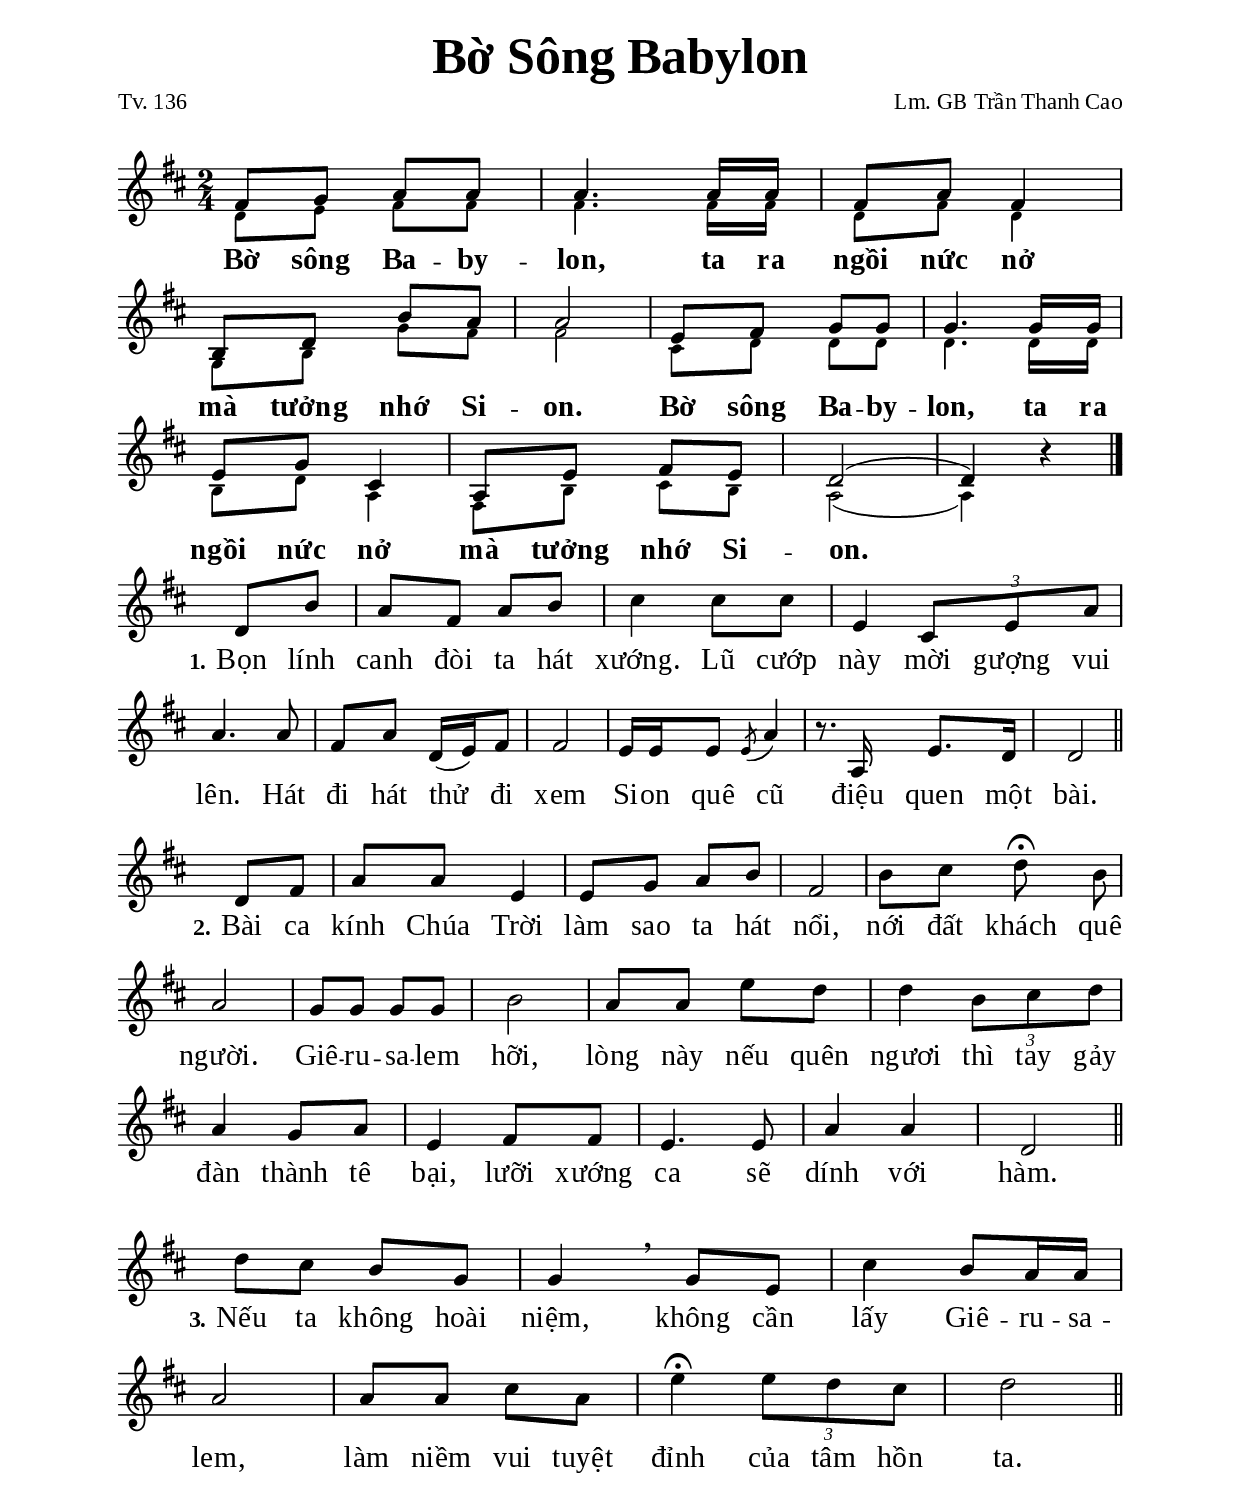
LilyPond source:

% Cài đặt chung
\version "2.22.1"
\include "english.ly"

\header {
  title = \markup { \fontsize #3 "Bờ Sông Babylon" }
  poet = "Tv. 136"
  composer = "Lm. GB Trần Thanh Cao"
  arranger = " "
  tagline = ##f
}

\paper {
  #(set-paper-size "a4")
  top-margin = 10\mm
  bottom-margin = 10\mm
  left-margin = 20\mm
  right-margin = 20\mm
  indent = #0
  #(define fonts
    (make-pango-font-tree
      "Liberation Serif"
      "Liberation Serif"
      "Liberation Serif"
      (/ 20 20)))
  page-count = #1
}

% Nhạc điệp khúc
nhacDiepKhucSop= \relative c' {
  fs8 g a a |
  a4. a16 a |
  fs8 a fs4 |
  b,8 d b' a |
  a2 |
  e8 fs g g |
  g4. g16 g |
  e8 g cs,4 |
  a8 e' fs e |
  d2 ( |
  d4) r \bar "|."
}

nhacDiepKhucBass= \relative c' {
  d8 e fs fs |
  fs4. fs16 fs |
  d8 fs d4 |
  g,8 b g' fs |
  fs2 |
  cs8 d d d |
  d4. d16 d |
  b8 d a4 |
  fs8 b cs b |
  a2 ( |
  a4) r
}

% Nhạc phiên khúc
nhacPhienKhucMot = \relative c' {
  \partial 4 d8 b' |
  a fs a b |
  cs4 cs8 cs |
  e,4 \tuplet 3/2 { cs8 e a } |
  a4. a8 |
  fs8 a d,16 (e) fs8 |
  fs2 |
  e16 e e8 \acciaccatura e8 a4 |
  r8. a,16 e'8. d16 |
  d2 \bar "||"
}

nhacPhienKhucHai = \relative c' {
  \partial 4 d8 fs |
  a a e4 |
  e8 g a b |
  fs2 |
  b8 cs
  \autoBeamOff
  d \fermata b |
  \autoBeamOn
  a2 |
  g8 g g g |
  b2 |
  a8 a e' d |
  d4 \tuplet 3/2 { b8 cs d } |
  a4 g8 a |
  e4 fs8 fs |
  e4. e8 |
  a4 a |
  d,2 \bar "||"
}

nhacPhienKhucBa = \relative c'' {
  d8 cs b g |
  g4 \breathe g8 e |
  cs'4 b8 a16 a |
  a2 |
  a8 a cs a |
  e'4 \fermata \tuplet 3/2 { e8 d cs } |
  d2 \bar "||"
}

% Lời điệp khúc
loiDiepKhuc = \lyricmode {
  Bờ sông Ba -- by -- lon,
  ta ra ngồi nức nở mà tưởng nhớ Si -- on.
  Bờ sông Ba -- by -- lon,
  ta ra ngồi nức nở mà tưởng nhớ Si -- on.
}

% Lời phiên khúc
loiPhienKhucMot = \lyricmode {
  \set stanza = #"1."
  Bọn lính canh đòi ta hát xướng.
  Lũ cướp này mời gượng vui lên.
  Hát đi hát thử đi xem Si -- on quê cũ
  điệu quen một bài.
}

loiPhienKhucHai = \lyricmode {
  \set stanza = #"2."
  Bài ca kính Chúa Trời làm sao ta hát nổi,
  nới đất khách quê người.
  Giê -- ru -- sa -- lem hỡi,
  lòng này nếu quên ngươi
  thì tay gảy đàn thành tê bại,
  lưỡi xướng ca sẽ dính với hàm.
}

loiPhienKhucBa = \lyricmode {
  \set stanza = #"3."
  Nếu ta không hoài niệm,
  không cần lấy Giê -- ru -- sa -- lem,
  làm niềm vui tuyệt đỉnh của tâm hồn ta.
}


% Dàn trang
\score {
  \new ChoirStaff <<
    \new Staff = diepKhuc \with {
        \consists "Merge_rests_engraver"
        %\magnifyStaff #(magstep +1)
      }
      <<
      \new Voice = beSop {
        \voiceOne \key d \major \time 2/4 \nhacDiepKhucSop
      }
      \new Voice = beBas {
        \override NoteHead.font-size = #-2
        \voiceTwo \key d \major \time 2/4 \nhacDiepKhucBass
      }
    >>
    \new Lyrics \lyricsto beSop \loiDiepKhuc
  >>
  \layout {
    \override Lyrics.LyricText.font-series = #'bold
    \override Lyrics.LyricText.font-size = #+2.5
    \override Lyrics.LyricSpace.minimum-distance = #3.0
    \override Score.BarNumber.break-visibility = ##(#f #f #f)
    \override Score.SpacingSpanner.uniform-stretching = ##t
  }
}

\score {
  \new ChoirStaff <<
    \new Staff = phienKhuc \with {
        %\magnifyStaff #(magstep +1)
      }
      <<
      \new Voice = beSop {
        \key d \major \time 2/4 \nhacPhienKhucMot
      }
    >>
    \new Lyrics \lyricsto beSop \loiPhienKhucMot
  >>
  \layout {
    \override Staff.TimeSignature.transparent = ##t
    \override Lyrics.LyricText.font-size = #+2.5
    \override Lyrics.LyricSpace.minimum-distance = #2.0
    \override Score.BarNumber.break-visibility = ##(#f #f #f)
    \override Score.SpacingSpanner.uniform-stretching = ##t
    
  } 
}

\score {
  \new ChoirStaff <<
    \new Staff = phienKhuc \with {
        %\magnifyStaff #(magstep +1)
      }
      <<
      \new Voice = beSop {
        \key d \major \time 2/4 \nhacPhienKhucHai
      }
    >>
    \new Lyrics \lyricsto beSop \loiPhienKhucHai
  >>
  \layout {
    \override Staff.TimeSignature.transparent = ##t
    \override Lyrics.LyricText.font-size = #+2.5
    \override Lyrics.LyricSpace.minimum-distance = #2.0
    \override Score.BarNumber.break-visibility = ##(#f #f #f)
    \override Score.SpacingSpanner.uniform-stretching = ##t
    
  } 
}

\score {
  \new ChoirStaff <<
    \new Staff = phienKhuc \with {
        %\magnifyStaff #(magstep +1)
      }
      <<
      \new Voice = beSop {
        \key d \major \time 2/4 \nhacPhienKhucBa
      }
    >>
    \new Lyrics \lyricsto beSop \loiPhienKhucBa
  >>
  \layout {
    \override Staff.TimeSignature.transparent = ##t
    \override Lyrics.LyricText.font-size = #+2.5
    \override Lyrics.LyricSpace.minimum-distance = #2.0
    \override Score.BarNumber.break-visibility = ##(#f #f #f)
    \override Score.SpacingSpanner.uniform-stretching = ##t
   
  } 
}
